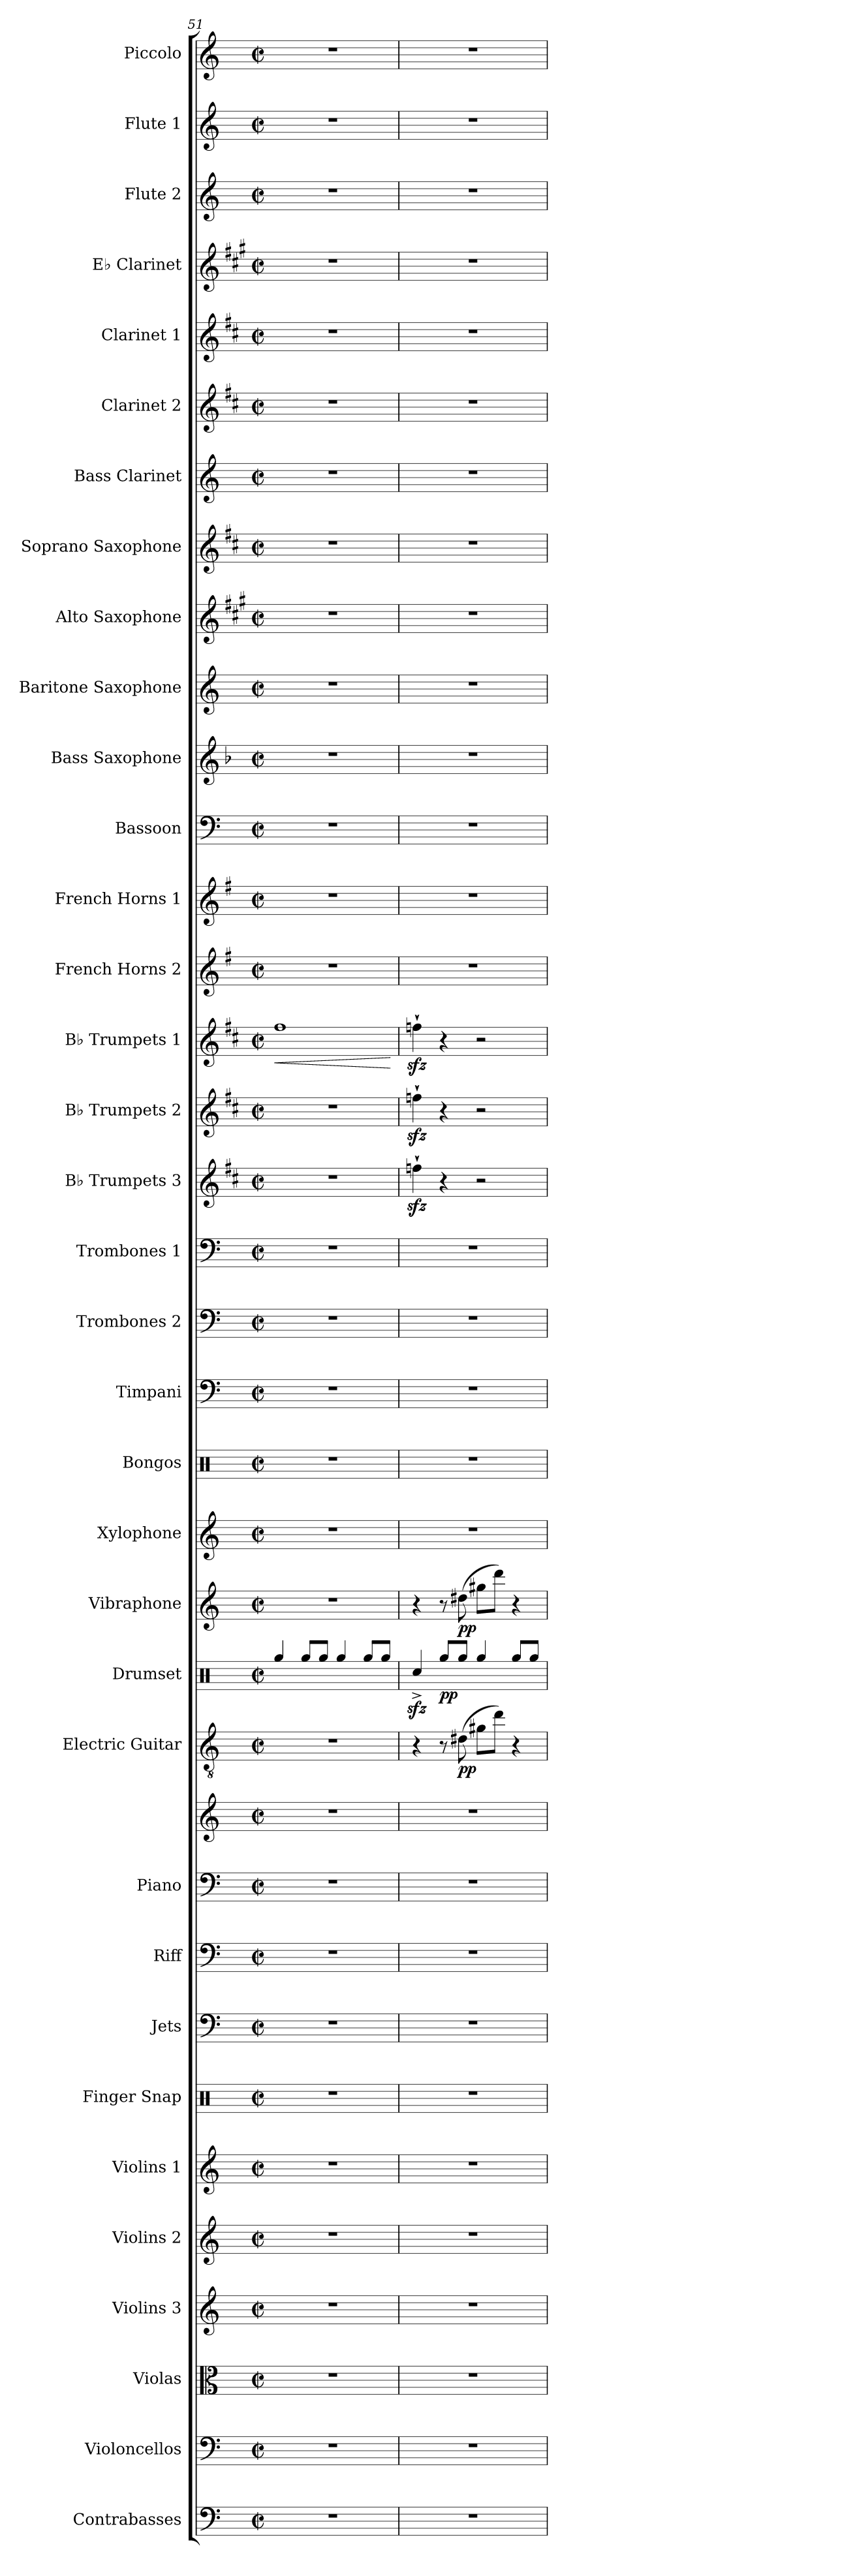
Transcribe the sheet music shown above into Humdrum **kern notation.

**kern	**kern	**kern	**kern	**kern	**kern	**kern	**kern	**kern	**kern	**kern	**kern	**dynam	**kern	**dynam	**kern	**dynam	**kern	**kern	**kern	**kern	**kern	**kern	**kern	**kern	**dynam	**kern	**kern	**kern	**kern	**kern	**kern	**kern	**kern	**kern	**kern	**kern	**kern	**kern	**kern
*part35	*part34	*part33	*part32	*part31	*part30	*part29	*part28	*part27	*part26	*part26	*part25	*part25	*part24	*part24	*part23	*part23	*part22	*part21	*part20	*part19	*part18	*part17	*part16	*part15	*part15	*part14	*part13	*part12	*part11	*part10	*part9	*part8	*part7	*part6	*part5	*part4	*part3	*part2	*part1
*staff36	*staff35	*staff34	*staff33	*staff32	*staff31	*staff30	*staff29	*staff28	*staff27	*staff26	*staff25	*staff25	*staff24	*staff24	*staff23	*staff23	*staff22	*staff21	*staff20	*staff19	*staff18	*staff17	*staff16	*staff15	*staff15	*staff14	*staff13	*staff12	*staff11	*staff10	*staff9	*staff8	*staff7	*staff6	*staff5	*staff4	*staff3	*staff2	*staff1
*I"Contrabasses	*I"Violoncellos	*I"Violas	*I"Violins 3	*I"Violins 2	*I"Violins 1	*I"Finger Snap	*I"Jets	*I"Riff	*I"Piano	*	*I"Electric Guitar	*	*I"Drumset	*	*I"Vibraphone	*	*I"Xylophone	*I"Bongos	*I"Timpani	*I"Trombones 2	*I"Trombones 1	*I"B♭ Trumpets 3	*I"B♭ Trumpets 2	*I"B♭ Trumpets 1	*	*I"French Horns 2	*I"French Horns 1	*I"Bassoon	*I"Bass Saxophone	*I"Baritone Saxophone	*I"Alto Saxophone	*I"Soprano Saxophone	*I"Bass Clarinet	*I"Clarinet 2	*I"Clarinet 1	*I"E♭ Clarinet	*I"Flute 2	*I"Flute 1	*I"Piccolo
*I'Cbs.	*I'Vcs.	*I'Vlas.	*I'Vlns. 3	*I'Vlns. 2	*I'Vlns. 1	*I'Fi. Sna.	*I'J.	*I'R.	*I'Pno.	*	*I'El. Guit.	*	*I'D. Set	*	*I'Vib.	*	*I'Xyl.	*I'Bon.	*I'Timp.	*I'Tbns. 2	*I'Tbns. 1	*I'B♭ Tpts. 3	*I'B♭ Tpts. 2	*I'B♭ Tpts. 1	*	*I'F Hns. 2	*I'F Hns. 1	*I'Bsn.	*I'Bs. Sax.	*I'Bar. Sax.	*I'A. Sax.	*I'S. Sax.	*I'B. Cl.	*I'Cl. 2	*I'Cl. 1	*I'E♭ Cl.	*I'Fl. 2	*I'Fl. 1	*I'Picc.
*clefF4	*clefF4	*clefC3	*clefG2	*clefG2	*clefG2	*clefX	*clefF4	*clefF4	*clefF4	*clefG2	*clefGv2	*	*clefX	*	*clefG2	*	*clefG2	*clefX	*clefF4	*clefF4	*clefF4	*clefG2	*clefG2	*clefG2	*	*clefG2	*clefG2	*clefF4	*clefG2	*clefG2	*clefG2	*clefG2	*clefG2	*clefG2	*clefG2	*clefG2	*clefG2	*clefG2	*clefG2
*ITrd7c12	*	*	*	*	*	*	*	*	*	*	*	*	*	*	*	*	*ITrd-7c-12	*	*	*	*	*ITrd1c2	*ITrd1c2	*ITrd1c2	*	*ITrd4c7	*ITrd4c7	*	*ITrd12c21	*ITrd12c21	*ITrd5c9	*ITrd1c2	*ITrd8c14	*ITrd1c2	*ITrd1c2	*ITrd1c2	*	*	*ITrd-7c-12
*k[]	*k[]	*k[]	*k[]	*k[]	*k[]	*k[]	*k[]	*k[]	*k[]	*k[]	*k[]	*	*k[]	*	*k[]	*	*k[]	*k[]	*k[]	*k[]	*k[]	*k[]	*k[]	*k[]	*	*k[]	*k[]	*k[]	*k[b-]	*k[]	*k[]	*k[]	*k[]	*k[]	*k[]	*k[f#]	*k[]	*k[]	*k[]
*M2/2	*M2/2	*M2/2	*M2/2	*M2/2	*M2/2	*M2/2	*M2/2	*M2/2	*M2/2	*M2/2	*M2/2	*	*M2/2	*	*M2/2	*	*M2/2	*M2/2	*M2/2	*M2/2	*M2/2	*M2/2	*M2/2	*M2/2	*	*M2/2	*M2/2	*M2/2	*M2/2	*M2/2	*M2/2	*M2/2	*M2/2	*M2/2	*M2/2	*M2/2	*M2/2	*M2/2	*M2/2
*met(c|)	*met(c|)	*met(c|)	*met(c|)	*met(c|)	*met(c|)	*met(c|)	*met(c|)	*met(c|)	*met(c|)	*met(c|)	*met(c|)	*	*met(c|)	*	*met(c|)	*	*met(c|)	*met(c|)	*met(c|)	*met(c|)	*met(c|)	*met(c|)	*met(c|)	*met(c|)	*	*met(c|)	*met(c|)	*met(c|)	*met(c|)	*met(c|)	*met(c|)	*met(c|)	*met(c|)	*met(c|)	*met(c|)	*met(c|)	*met(c|)	*met(c|)	*met(c|)
=51	=51	=51	=51	=51	=51	=51	=51	=51	=51	=51	=51	=51	=51	=51	=51	=51	=51	=51	=51	=51	=51	=51	=51	=51	=51	=51	=51	=51	=51	=51	=51	=51	=51	=51	=51	=51	=51	=51	=51
!	!	!	!	!	!	!	!	!	!	!	!	!	!	!	!	!	!	!	!	!	!	!	!	!	!LO:HP:b	!	!	!	!	!	!	!	!	!	!	!	!	!	!
1r	1r	1r	1r	1r	1r	1r	1r	1r	1r	1r	1r	.	4Rgg/	.	1r	.	1r	1r	1r	1r	1r	1r	1r	1ee	<	1r	1r	1r	1r	1r	1r	1r	1r	1r	1r	1r	1r	1r	1r
.	.	.	.	.	.	.	.	.	.	.	.	.	8Rgg/L	.	.	.	.	.	.	.	.	.	.	.	.	.	.	.	.	.	.	.	.	.	.	.	.	.	.
.	.	.	.	.	.	.	.	.	.	.	.	.	8Rgg/J	.	.	.	.	.	.	.	.	.	.	.	.	.	.	.	.	.	.	.	.	.	.	.	.	.	.
.	.	.	.	.	.	.	.	.	.	.	.	.	4Rgg/	.	.	.	.	.	.	.	.	.	.	.	.	.	.	.	.	.	.	.	.	.	.	.	.	.	.
.	.	.	.	.	.	.	.	.	.	.	.	.	8Rgg/L	.	.	.	.	.	.	.	.	.	.	.	.	.	.	.	.	.	.	.	.	.	.	.	.	.	.
.	.	.	.	.	.	.	.	.	.	.	.	.	8Rgg/J	.	.	.	.	.	.	.	.	.	.	.	.	.	.	.	.	.	.	.	.	.	.	.	.	.	.
.	.	.	.	.	.	.	.	.	.	.	.	.	.	.	.	.	.	.	.	.	.	.	.	.	[	.	.	.	.	.	.	.	.	.	.	.	.	.	.
=52	=52	=52	=52	=52	=52	=52	=52	=52	=52	=52	=52	=52	=52	=52	=52	=52	=52	=52	=52	=52	=52	=52	=52	=52	=52	=52	=52	=52	=52	=52	=52	=52	=52	=52	=52	=52	=52	=52	=52
1r	1r	1r	1r	1r	1r	1r	1r	1r	1r	1r	4r	.	4Rcczz<^/	.	4r	.	1r	1r	1r	1r	1r	4ee-Xzz<''\	4ee-Xzz<''\	4ee-Xzz<''\	.	1r	1r	1r	1r	1r	1r	1r	1r	1r	1r	1r	1r	1r	1r
!	!	!	!	!	!	!	!	!	!	!	!	!	!	!LO:DY:b	!	!	!	!	!	!	!	!	!	!	!	!	!	!	!	!	!	!	!	!	!	!	!	!	!
.	.	.	.	.	.	.	.	.	.	.	8r	.	8Rgg/L	pp	8r	.	.	.	.	.	.	4r	4r	4r	.	.	.	.	.	.	.	.	.	.	.	.	.	.	.
!	!	!	!	!	!	!	!	!	!	!	!	!LO:DY:b	!	!	!	!LO:DY:b	!	!	!	!	!	!	!	!	!	!	!	!	!	!	!	!	!	!	!	!	!	!	!
.	.	.	.	.	.	.	.	.	.	.	(>8d#X\	pp	8Rgg/J	.	(>8dd#X\	pp	.	.	.	.	.	.	.	.	.	.	.	.	.	.	.	.	.	.	.	.	.	.	.
.	.	.	.	.	.	.	.	.	.	.	8g#X\L	.	4Rgg/	.	8gg#X\L	.	.	.	.	.	.	2r	2r	2r	.	.	.	.	.	.	.	.	.	.	.	.	.	.	.
.	.	.	.	.	.	.	.	.	.	.	8dd\J)	.	.	.	8ddd\J)	.	.	.	.	.	.	.	.	.	.	.	.	.	.	.	.	.	.	.	.	.	.	.	.
.	.	.	.	.	.	.	.	.	.	.	4r	.	8Rgg/L	.	4r	.	.	.	.	.	.	.	.	.	.	.	.	.	.	.	.	.	.	.	.	.	.	.	.
.	.	.	.	.	.	.	.	.	.	.	.	.	8Rgg/J	.	.	.	.	.	.	.	.	.	.	.	.	.	.	.	.	.	.	.	.	.	.	.	.	.	.
=	=	=	=	=	=	=	=	=	=	=	=	=	=	=	=	=	=	=	=	=	=	=	=	=	=	=	=	=	=	=	=	=	=	=	=	=	=	=	=
*-	*-	*-	*-	*-	*-	*-	*-	*-	*-	*-	*-	*-	*-	*-	*-	*-	*-	*-	*-	*-	*-	*-	*-	*-	*-	*-	*-	*-	*-	*-	*-	*-	*-	*-	*-	*-	*-	*-	*-
